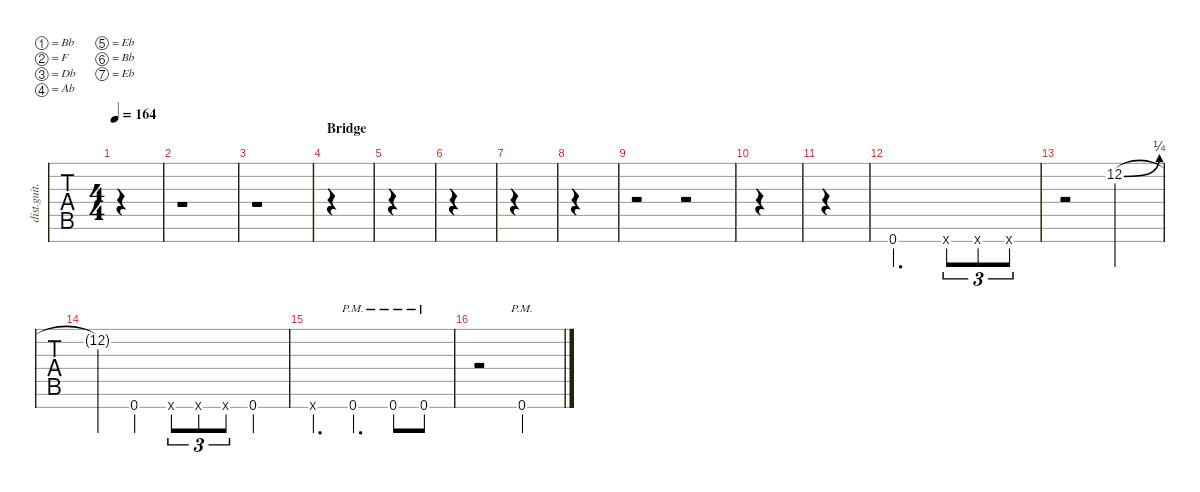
\defaultSystemsLayout 4
\hideDynamics
\bracketExtendMode nobrackets
\track ("Rhy -1 Oct" "dist.guit.") {instrument distortionguitar}
\staff {tabs}
\tuning (Bb2 F2 Db2 Ab1 Eb1 Bb0 Eb0)
\ts (4 4)
\tempo 164
\clef g2
\ks c
|
r.1 |
r.1 |
\section ("" "Bridge")
|
|
|
|
|
r.2 r.2 |
|
|
0.7{acc #}.2{d} 0.7{x acc #}.8{tu (3 2)} 0.7{x acc #}.8{tu (3 2)} 0.7{x acc #}.8{tu (3 2)} |
r.2 12.2{be (bend 0 0 14.399999999999999 1)}.2 |
12.2{t}.4 0.7{acc #}.4 0.7{x acc #}.8{tu (3 2)} 0.7{x acc #}.8{tu (3 2)} 0.7{x acc #}.8{tu (3 2)} 0.7{acc #}.4 |
0.7{x acc #}.4{d} 0.7{pm acc #}.4{d} 0.7{pm acc #}.8 0.7{pm acc #}.8 |
r.2 0.7{pm acc #}.2
